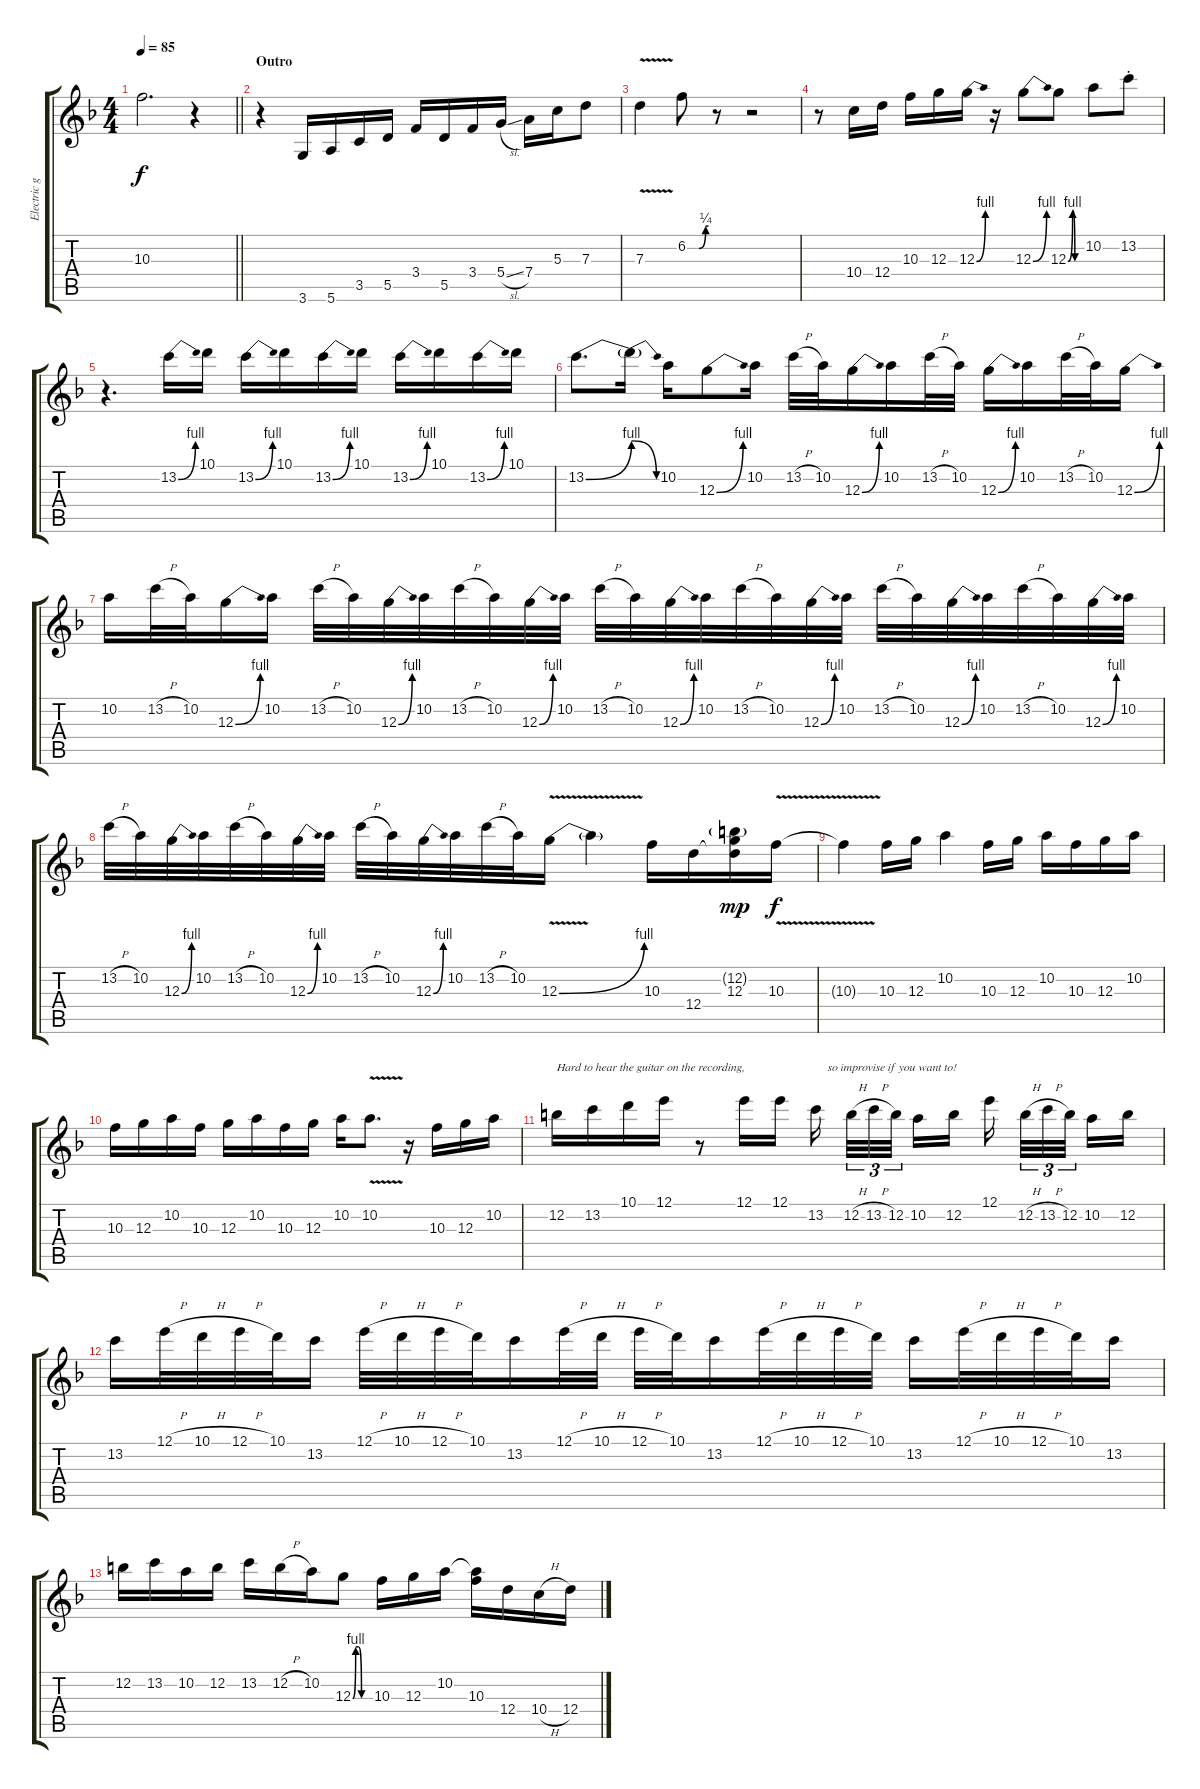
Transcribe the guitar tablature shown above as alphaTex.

\track ("Electric gtr." "Electric g") {instrument overdrivenguitar}
\staff {score tabs}
\tuning (E4 B3 G3 D3 A2 E2) {hide}
\ts (4 4)
\tempo 85
\clef g2
\barLineRight lightlight
\ks dminor
10.3.2{d dy f volume 2} r.4{volume 12} |
\section ("" "Outro")
r.4 3.6.16 5.6.16 3.5.16 5.5.16 3.4.16 5.5.16 3.4.16 5.4{sl}.16 7.4.16 5.3.16 7.3.8 |
7.3{v}.4 6.2{be (custom 0 0 33 0 52 1 60 1)}.8 r.8 r.2 |
r.8 10.4.16 12.4.16 10.3.16 12.3.16 12.3{be (bend 0 0 60 4)}.16 r.16 12.3{be (bend 0 0 60 4)}.8 12.3{be (custom 0 0 20 4 30 0 60 0)}.8 10.2.8 13.2{st}.8 |
r.4{d} 13.2{be (bend 0 0 60 4)}.16 10.1.16 13.2{be (bend 0 0 60 4)}.16 10.1.16 13.2{be (bend 0 0 60 4)}.16 10.1.16 13.2{be (bend 0 0 60 4)}.16 10.1.16 13.2{be (bend 0 0 60 4)}.16 10.1.16 |
13.2{be (bend 0 0 60 4)}.8{d} 13.2{be (release 0 4 60 0) t}.16 10.2.16 12.3{be (bend 0 0 60 4)}.8 10.2.16 13.2{h}.32 10.2.32 12.3{be (bend 0 0 60 4)}.16 10.2.16 13.2{h}.32 10.2.32 12.3{be (bend 0 0 60 4)}.16 10.2.16 13.2{h}.32 10.2.32 12.3{be (bend 0 0 60 4)}.16 |
10.2.16 13.2{h}.32 10.2.32 12.3{be (bend 0 0 60 4)}.16 10.2.16 13.2{h}.32 10.2.32 12.3{be (bend 0 0 60 4)}.32 10.2.32 13.2{h}.32 10.2.32 12.3{be (bend 0 0 60 4)}.32 10.2.32 13.2{h}.32 10.2.32 12.3{be (bend 0 0 60 4)}.32 10.2.32 13.2{h}.32 10.2.32 12.3{be (bend 0 0 60 4)}.32 10.2.32 13.2{h}.32 10.2.32 12.3{be (bend 0 0 60 4)}.32 10.2.32 13.2{h}.32 10.2.32 12.3{be (bend 0 0 60 4)}.32 10.2.32 |
13.2{h}.32 10.2.32 12.3{be (bend 0 0 60 4)}.32 10.2.32 13.2{h}.32 10.2.32 12.3{be (bend 0 0 60 4)}.32 10.2.32 13.2{h}.32 10.2.32 12.3{be (bend 0 0 60 4)}.32 10.2.32 13.2{h}.32 10.2.32 12.3{be (bend 0 0 60 4) v}.16 12.3{t}.4 10.3.16 12.4.16 (12.2{g} 12.3 12.4{t}).16{dy mp} 10.3{v}.16{dy f} |
10.3{t}.4 10.3.16 12.3.16 10.2.4 10.3.16 12.3.16 10.2.16 10.3.16 12.3.16 10.2.16 |
10.3.16 12.3.16 10.2.16 10.3.16 12.3.16 10.2.16 10.3.16 12.3.16 10.2.16 10.2{v}.8{d} r.16 10.3.16 12.3.16 10.2.16 |
12.2.16{txt "Hard to hear the guitar on the recording,"} 13.2.16 10.1.16 12.1.16 r.8 12.1.16 12.1.16 13.2.16{txt "    so improvise if you want to!" beam splitsecondary} 12.2{h}.32{tu (3 2)} 13.2{h}.32{tu (3 2)} 12.2.32{tu (3 2) beam splitsecondary} 10.2.16 12.2.16 12.1.16{beam splitsecondary} 12.2{h}.32{tu (3 2)} 13.2{h}.32{tu (3 2)} 12.2.32{tu (3 2) beam splitsecondary} 10.2.16 12.2.16 |
13.2.16 12.1{h}.32 10.1{h}.32 12.1{h}.32 10.1.32 13.2.16 12.1{h}.32 10.1{h}.32 12.1{h}.32 10.1.32 13.2.16 12.1{h}.32 10.1{h}.32 12.1{h}.32 10.1.32 13.2.16 12.1{h}.32 10.1{h}.32 12.1{h}.32 10.1.32 13.2.16 12.1{h}.32 10.1{h}.32 12.1{h}.32 10.1.32 13.2.16 |
12.2.16 13.2.16 10.2.16 12.2.16 13.2.16 12.2{h}.16 10.2.16 12.3{be (custom 0 0 10 4 20 4 30 0 60 0)}.8 10.3.16 12.3.16 10.2.16 (10.2{t} 10.3).16 12.4.16 10.4{h}.16 12.4.16
